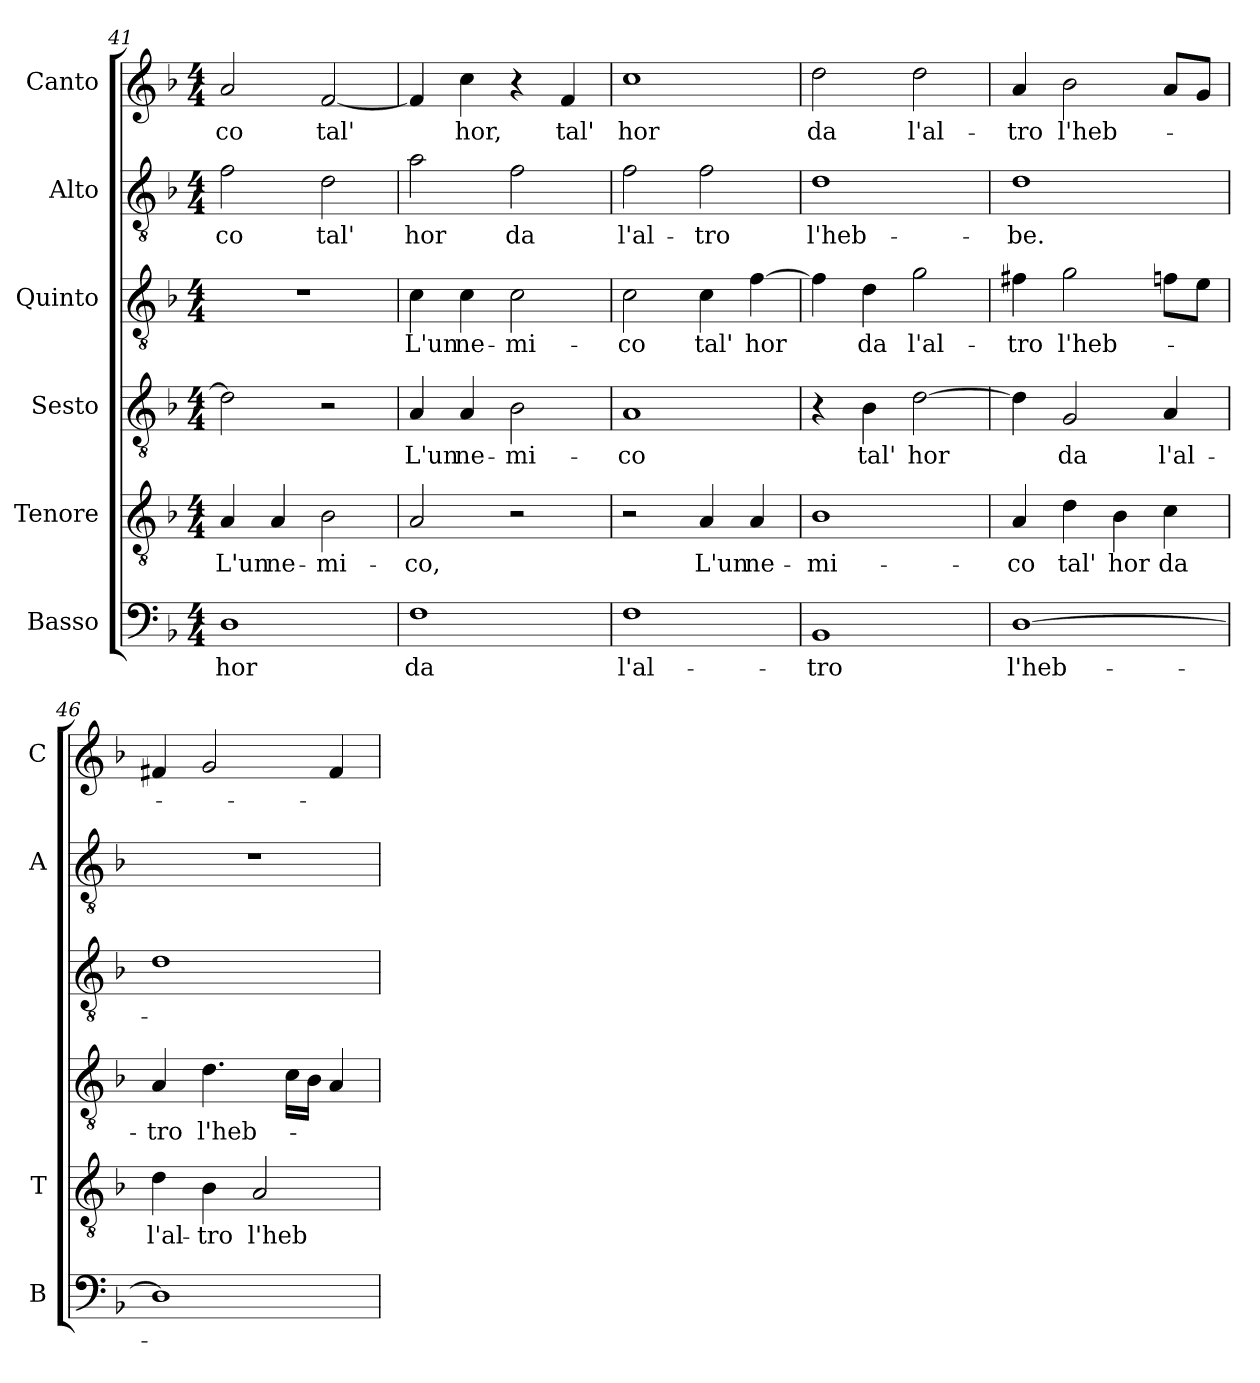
**kern	**text	**kern	**text	**kern	**text	**kern	**text	**kern	**text	**kern	**text
*part6	*part6	*part5	*part5	*part4	*part4	*part3	*part3	*part2	*part2	*part1	*part1
*staff6	*staff6	*staff5	*staff5	*staff4	*staff4	*staff3	*staff3	*staff2	*staff2	*staff1	*staff1
*I"Basso	*	*I"Tenore	*	*I"Sesto	*	*I"Quinto	*	*I"Alto	*	*I"Canto	*
*I'B	*	*I'T	*	*	*	*	*	*I'A	*	*I'C	*
*clefF4	*	*clefGv2	*	*clefGv2	*	*clefGv2	*	*clefGv2	*	*clefG2	*
*k[b-]	*	*k[b-]	*	*k[b-]	*	*k[b-]	*	*k[b-]	*	*k[b-]	*
*F:	*	*F:	*	*F:	*	*F:	*	*F:	*	*F:	*
*M4/4	*	*M4/4	*	*M4/4	*	*M4/4	*	*M4/4	*	*M4/4	*
=41	=41	=41	=41	=41	=41	=41	=41	=41	=41	=41	=41
!	!LO:LY:b	!	!	!	!	!	!	!	!	!	!
!	!	!	!LO:LY:b	!	!	!	!	!	!	!	!
!	!	!	!	!	!	!	!	!	!LO:LY:b	!	!
!	!	!	!	!	!	!	!	!	!	!	!LO:LY:b
1D	hor	4A/	L'un	2d\]	.	1r	.	2f\	-co	2a/	-co
!	!	!	!LO:LY:b	!	!	!	!	!	!	!	!
.	.	4A/	ne-	.	.	.	.	.	.	.	.
!	!	!	!LO:LY:b	!	!	!	!	!	!	!	!
!	!	!	!	!	!	!	!	!	!LO:LY:b	!	!
!	!	!	!	!	!	!	!	!	!	!	!LO:LY:b
.	.	2B-\	-mi-	2r	.	.	.	2d\	tal'	[2f/	tal'
=42	=42	=42	=42	=42	=42	=42	=42	=42	=42	=42	=42
!	!LO:LY:b	!	!	!	!	!	!	!	!	!	!
!	!	!	!LO:LY:b	!	!	!	!	!	!	!	!
!	!	!	!	!	!LO:LY:b	!	!	!	!	!	!
!	!	!	!	!	!	!	!LO:LY:b	!	!	!	!
!	!	!	!	!	!	!	!	!	!LO:LY:b	!	!
1F	da	2A/	-co,	4A/	L'un	4c\	L'un	2a\	hor	4f/]	.
!	!	!	!	!	!LO:LY:b	!	!	!	!	!	!
!	!	!	!	!	!	!	!LO:LY:b	!	!	!	!
!	!	!	!	!	!	!	!	!	!	!	!LO:LY:b
.	.	.	.	4A/	ne-	4c\	ne-	.	.	4cc\	hor,
!	!	!	!	!	!LO:LY:b	!	!	!	!	!	!
!	!	!	!	!	!	!	!LO:LY:b	!	!	!	!
!	!	!	!	!	!	!	!	!	!LO:LY:b	!	!
.	.	2r	.	2B-\	-mi-	2c\	-mi-	2f\	da	4r	.
!	!	!	!	!	!	!	!	!	!	!	!LO:LY:b
.	.	.	.	.	.	.	.	.	.	4f/	tal'
=43	=43	=43	=43	=43	=43	=43	=43	=43	=43	=43	=43
!	!LO:LY:b	!	!	!	!	!	!	!	!	!	!
!	!	!	!	!	!LO:LY:b	!	!	!	!	!	!
!	!	!	!	!	!	!	!LO:LY:b	!	!	!	!
!	!	!	!	!	!	!	!	!	!LO:LY:b	!	!
!	!	!	!	!	!	!	!	!	!	!	!LO:LY:b
1F	l'al-	2r	.	1A	-co	2c\	-co	2f\	l'al-	1cc	hor
!	!	!	!LO:LY:b	!	!	!	!	!	!	!	!
!	!	!	!	!	!	!	!LO:LY:b	!	!	!	!
!	!	!	!	!	!	!	!	!	!LO:LY:b	!	!
.	.	4A/	L'un	.	.	4c\	tal'	2f\	-tro	.	.
!	!	!	!LO:LY:b	!	!	!	!	!	!	!	!
!	!	!	!	!	!	!	!LO:LY:b	!	!	!	!
.	.	4A/	ne-	.	.	[4f\	hor	.	.	.	.
=44	=44	=44	=44	=44	=44	=44	=44	=44	=44	=44	=44
!	!LO:LY:b	!	!	!	!	!	!	!	!	!	!
!	!	!	!LO:LY:b	!	!	!	!	!	!	!	!
!	!	!	!	!	!	!	!	!	!LO:LY:b	!	!
!	!	!	!	!	!	!	!	!	!	!	!LO:LY:b
1BB-	-tro	1B-	-mi-	4r	.	4f\]	.	1d	l'heb-	2dd\	da
!	!	!	!	!	!LO:LY:b	!	!	!	!	!	!
!	!	!	!	!	!	!	!LO:LY:b	!	!	!	!
.	.	.	.	4B-\	tal'	4d\	da	.	.	.	.
!	!	!	!	!	!LO:LY:b	!	!	!	!	!	!
!	!	!	!	!	!	!	!LO:LY:b	!	!	!	!
!	!	!	!	!	!	!	!	!	!	!	!LO:LY:b
.	.	.	.	[2d\	hor	2g\	l'al-	.	.	2dd\	l'al-
=45	=45	=45	=45	=45	=45	=45	=45	=45	=45	=45	=45
!	!LO:LY:b	!	!	!	!	!	!	!	!	!	!
!	!	!	!LO:LY:b	!	!	!	!	!	!	!	!
!	!	!	!	!	!	!	!LO:LY:b	!	!	!	!
!	!	!	!	!	!	!	!	!	!LO:LY:b	!	!
!	!	!	!	!	!	!	!	!	!	!	!LO:LY:b
[1D	l'heb-	4A/	-co	4d\]	.	4f#X\	-tro	1d	-be.	4a/	-tro
!	!	!	!LO:LY:b	!	!	!	!	!	!	!	!
!	!	!	!	!	!LO:LY:b	!	!	!	!	!	!
!	!	!	!	!	!	!	!LO:LY:b	!	!	!	!
!	!	!	!	!	!	!	!	!	!	!	!LO:LY:b
.	.	4d\	tal'	2G/	da	2g\	l'heb-	.	.	2b-\	l'heb-
!	!	!	!LO:LY:b	!	!	!	!	!	!	!	!
.	.	4B-\	hor	.	.	.	.	.	.	.	.
!	!	!	!LO:LY:b	!	!	!	!	!	!	!	!
!	!	!	!	!	!LO:LY:b	!	!	!	!	!	!
.	.	4c\	da	4A/	l'al-	8fn\L	.	.	.	8a/L	.
.	.	.	.	.	.	8e\J	.	.	.	8g/J	.
=46	=46	=46	=46	=46	=46	=46	=46	=46	=46	=46	=46
!	!	!	!LO:LY:b	!	!	!	!	!	!	!	!
!	!	!	!	!	!LO:LY:b	!	!	!	!	!	!
1D]	.	4d\	l'al-	4A/	-tro	1d	.	1r	.	4f#X/	.
!	!	!	!LO:LY:b	!	!	!	!	!	!	!	!
!	!	!	!	!	!LO:LY:b	!	!	!	!	!	!
.	.	4B-\	-tro	4.d\	l'heb-	.	.	.	.	2g/	.
!	!	!	!LO:LY:b	!	!	!	!	!	!	!	!
.	.	2A/	l'heb-	.	.	.	.	.	.	.	.
.	.	.	.	16c\LL	.	.	.	.	.	.	.
.	.	.	.	16B-\JJ	.	.	.	.	.	.	.
.	.	.	.	4A/	.	.	.	.	.	4f#/	.
=	=	=	=	=	=	=	=	=	=	=	=
*-	*-	*-	*-	*-	*-	*-	*-	*-	*-	*-	*-
